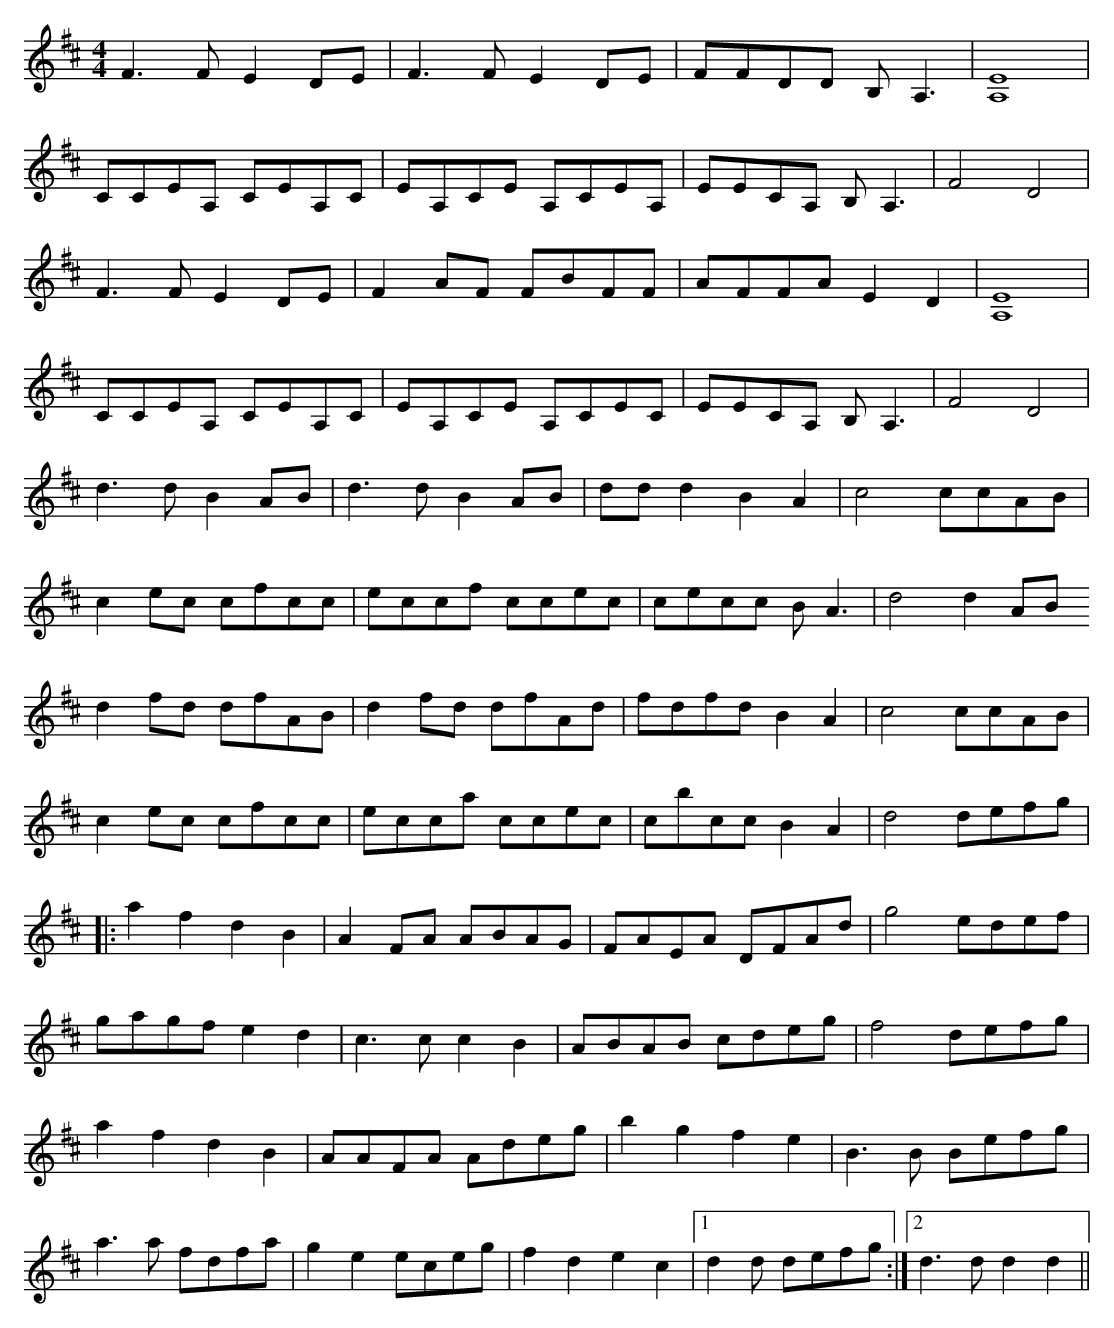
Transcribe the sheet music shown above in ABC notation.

X:1
M:4/4
K:D
F3 F E2 DE|F3 F E2 DE|FFDD B, A,3|[E8A,8]|
CCEA, CEA,C|EA,CE A,CEA,|EECA, B,A,3|F4 D4|
F3F E2 DE|F2 AF FBFF|AFFA E2 D2|[E8A,8]|
CCEA, CEA,C|EA,CE A,CEC|EECA, B, A,3|F4 D4|
d3d B2 AB|d3d B2 AB|dd d2 B2 A2|c4 ccAB|
c2 ec cfcc|eccf ccec|cecc B A3|d4 d2 AB
d2 fd dfAB|d2 fd dfAd|fdfd B2 A2|c4 ccAB|
c2 ec cfcc|ecca ccec|cbcc B2A2|d4 defg|
|:a2 f2 d2 B2|A2 FA ABAG|FAEA DFAd|g4 edef|
gagf e2 d2|c3 c c2 B2|ABAB cdeg|f4 defg|
a2 f2 d2 B2|AAFA Adeg|b2 g2 f2 e2|B3 B Befg|
a3 a fdfa|g2 e2 eceg|f2d2e2c2|1 d2 d defg:|2 d3 d d2 d2||
